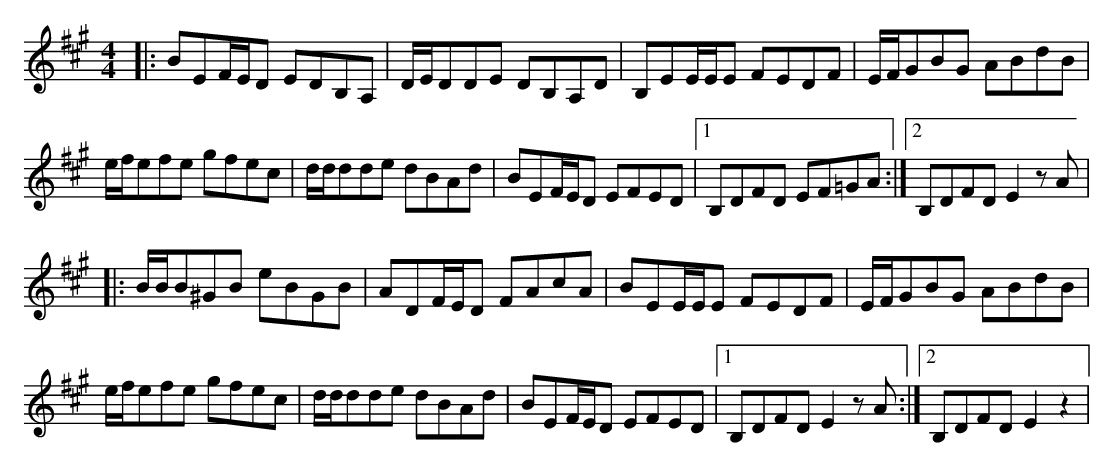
X:1
M:4/4
K:Emix
|:BEF/E/D EDB,A,|D/E/DDE DB,A,D|B,EE/E/E FEDF|E/F/GBG ABdB|
e/f/efe gfec|d/d/dde dBAd|BEF/E/D EFED|1 B,DFD EF=GA:|2 B,DFD E2zA|
|:B/B/B^GB eBGB|ADF/E/D FAcA|BEE/E/E FEDF|E/F/GBG ABdB|
e/f/efe gfec|d/d/dde dBAd|BEF/E/D EFED|1 B,DFD E2zA:|2 B,DFD E2z2|
